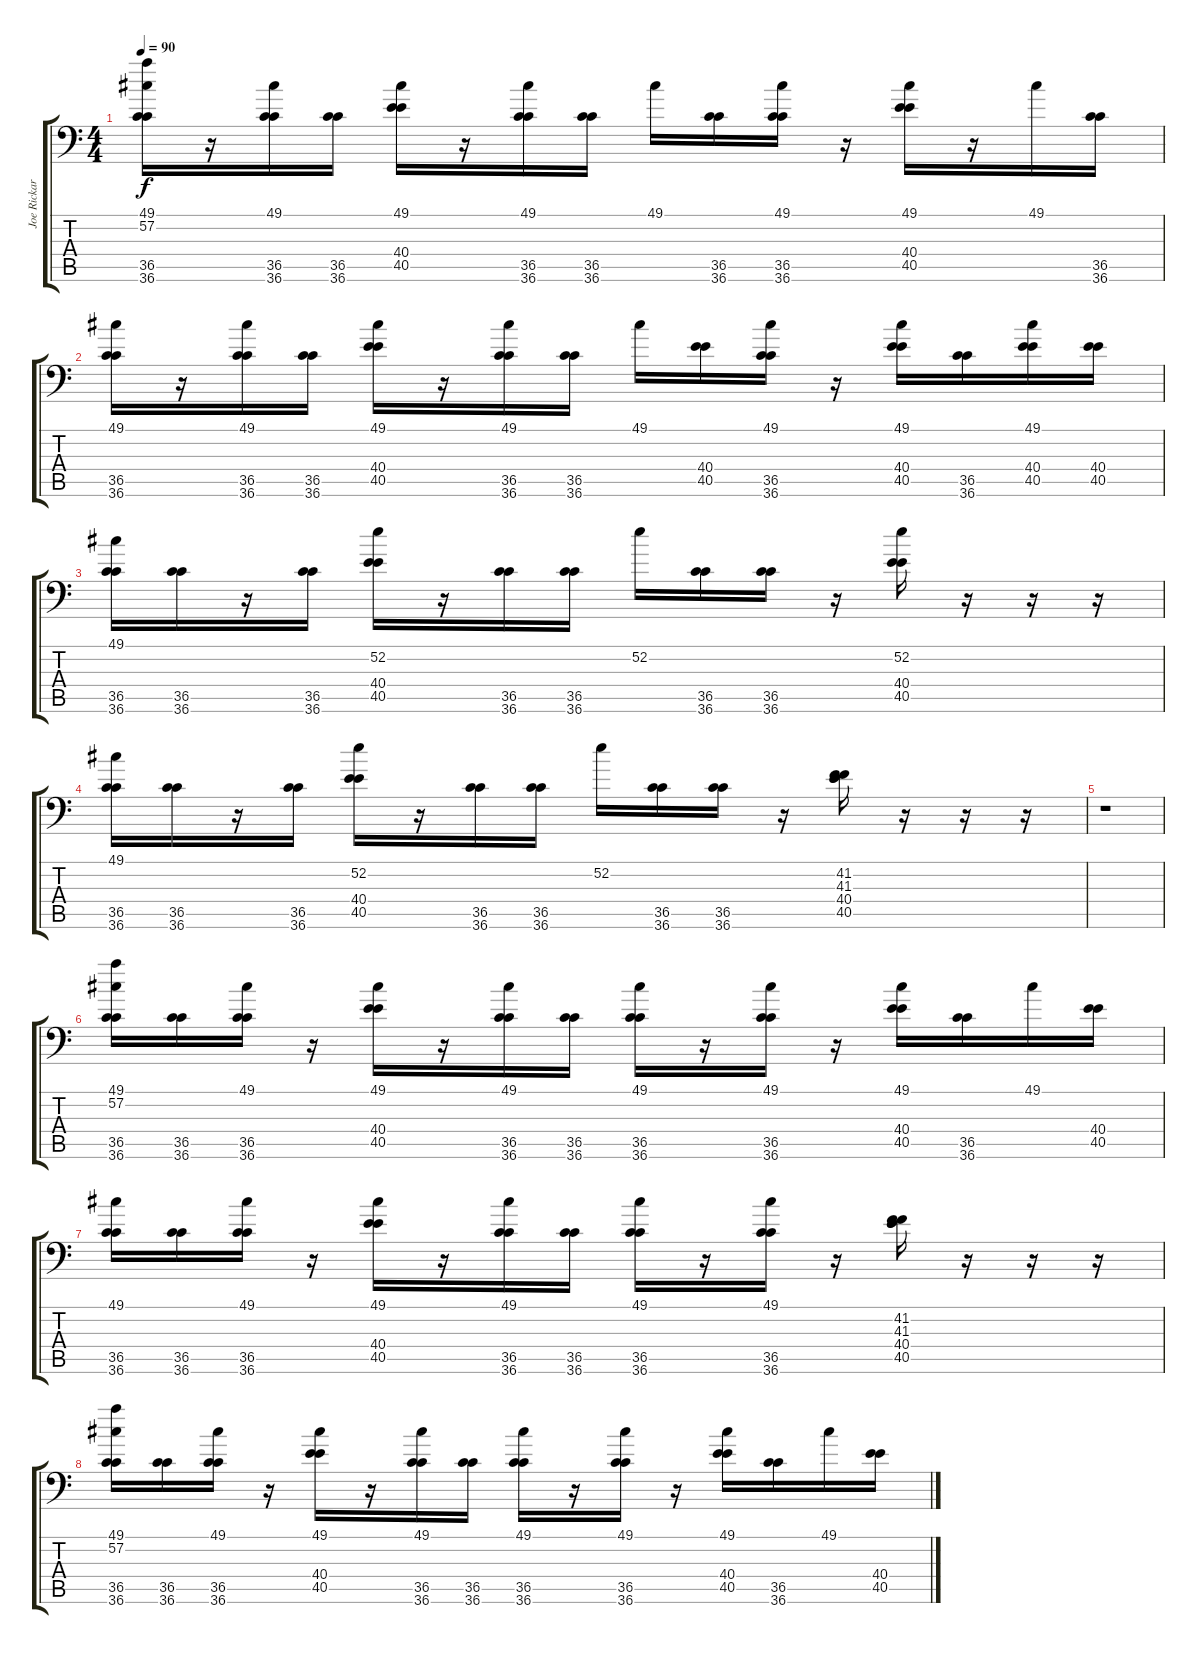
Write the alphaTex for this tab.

\track ("Joe Rickard" "Joe Rickar") {instrument acousticgrandpiano}
\staff {score tabs}
\tuning (C-1 C-1 C-1 C-1 C-1 C-1) {hide}
\ts (4 4)
\tempo 90
\clef f4
\ks c
(49.1 57.2 36.5 36.6).16{dy f} r.16 (49.1 36.5 36.6).16 (36.5 36.6).16 (49.1 40.4 40.5).16 r.16 (49.1 36.5 36.6).16 (36.5 36.6).16 49.1.16 (36.5 36.6).16 (49.1 36.5 36.6).16 r.16 (49.1 40.4 40.5).16 r.16 49.1.16 (36.5 36.6).16 |
(49.1 36.5 36.6).16 r.16 (49.1 36.5 36.6).16 (36.5 36.6).16 (49.1 40.4 40.5).16 r.16 (49.1 36.5 36.6).16 (36.5 36.6).16 49.1.16 (40.4 40.5).16 (49.1 36.5 36.6).16 r.16 (49.1 40.4 40.5).16 (36.5 36.6).16 (49.1 40.4 40.5).16 (40.4 40.5).16 |
(49.1 36.5 36.6).16 (36.5 36.6).16 r.16 (36.5 36.6).16 (52.2 40.4 40.5).16 r.16 (36.5 36.6).16 (36.5 36.6).16 52.2.16 (36.5 36.6).16 (36.5 36.6).16 r.16 (52.2 40.4 40.5).16 r.16 r.16 r.16 |
(49.1 36.5 36.6).16 (36.5 36.6).16 r.16 (36.5 36.6).16 (52.2 40.4 40.5).16 r.16 (36.5 36.6).16 (36.5 36.6).16 52.2.16 (36.5 36.6).16 (36.5 36.6).16 r.16 (41.2 41.3 40.4 40.5).16 r.16 r.16 r.16 |
r.1 |
(49.1 57.2 36.5 36.6).16 (36.5 36.6).16 (49.1 36.5 36.6).16 r.16 (49.1 40.4 40.5).16 r.16 (49.1 36.5 36.6).16 (36.5 36.6).16 (49.1 36.5 36.6).16 r.16 (49.1 36.5 36.6).16 r.16 (49.1 40.4 40.5).16 (36.5 36.6).16 49.1.16 (40.4 40.5).16 |
(49.1 36.5 36.6).16 (36.5 36.6).16 (49.1 36.5 36.6).16 r.16 (49.1 40.4 40.5).16 r.16 (49.1 36.5 36.6).16 (36.5 36.6).16 (49.1 36.5 36.6).16 r.16 (49.1 36.5 36.6).16 r.16 (41.2 41.3 40.4 40.5).16 r.16 r.16 r.16 |
(49.1 57.2 36.5 36.6).16 (36.5 36.6).16 (49.1 36.5 36.6).16 r.16 (49.1 40.4 40.5).16 r.16 (49.1 36.5 36.6).16 (36.5 36.6).16 (49.1 36.5 36.6).16 r.16 (49.1 36.5 36.6).16 r.16 (49.1 40.4 40.5).16 (36.5 36.6).16 49.1.16 (40.4 40.5).16
